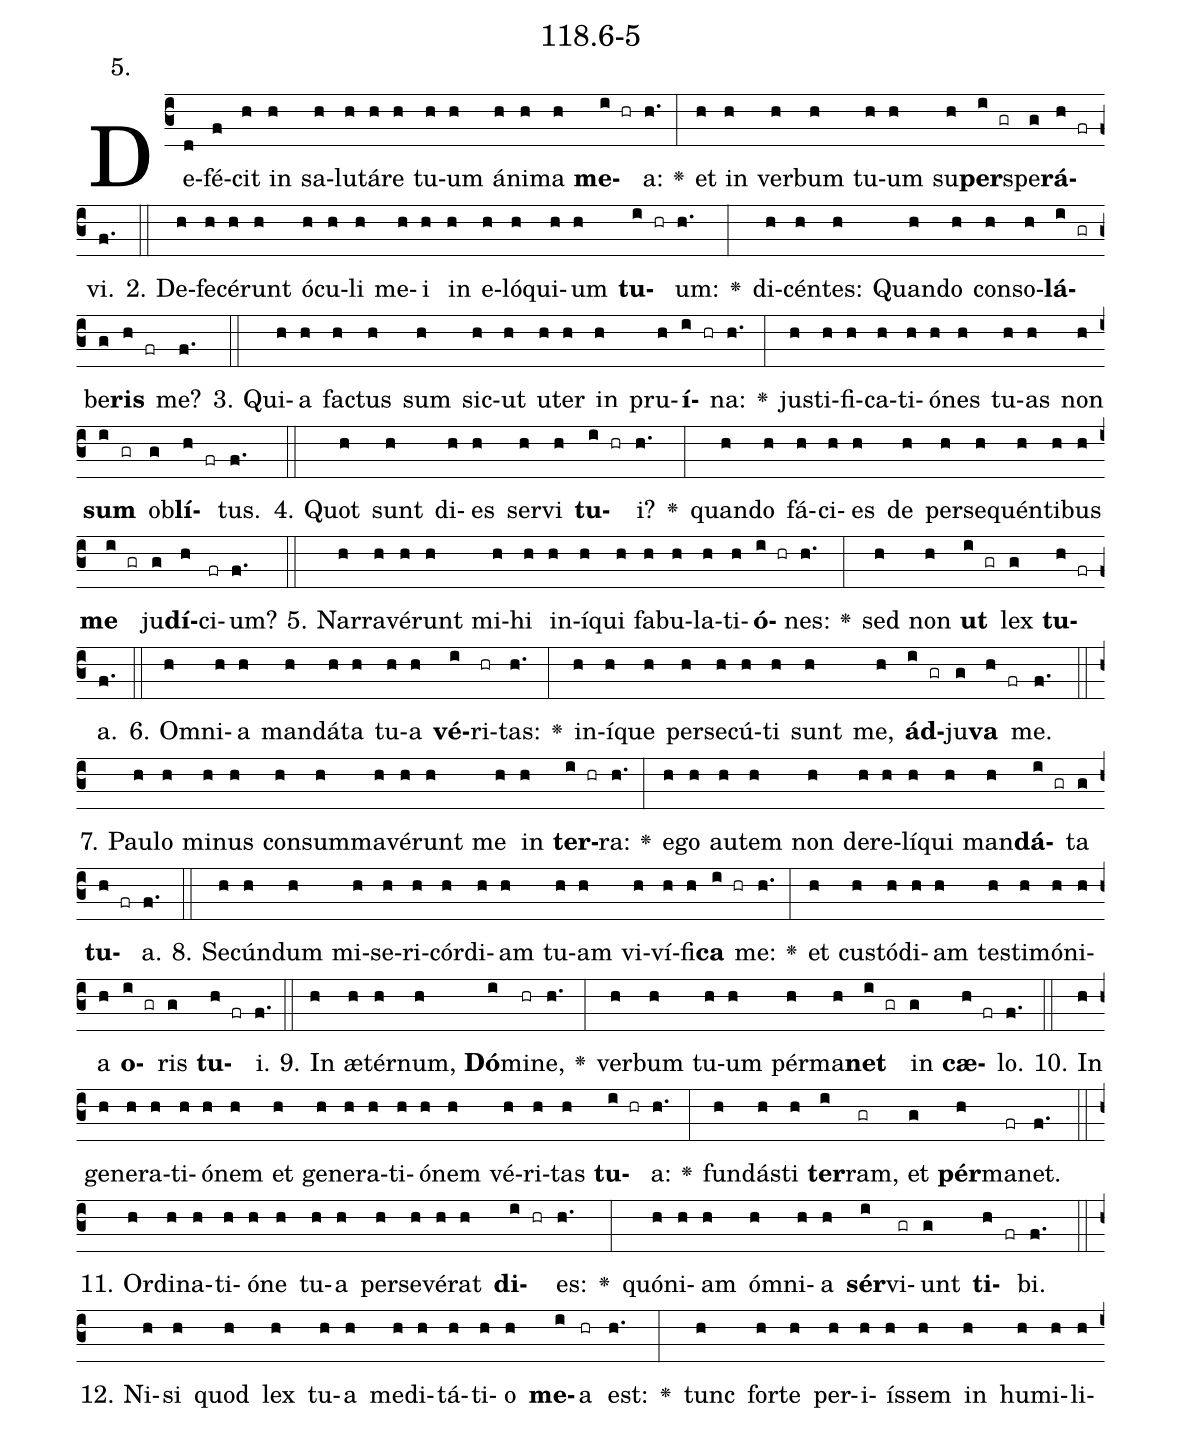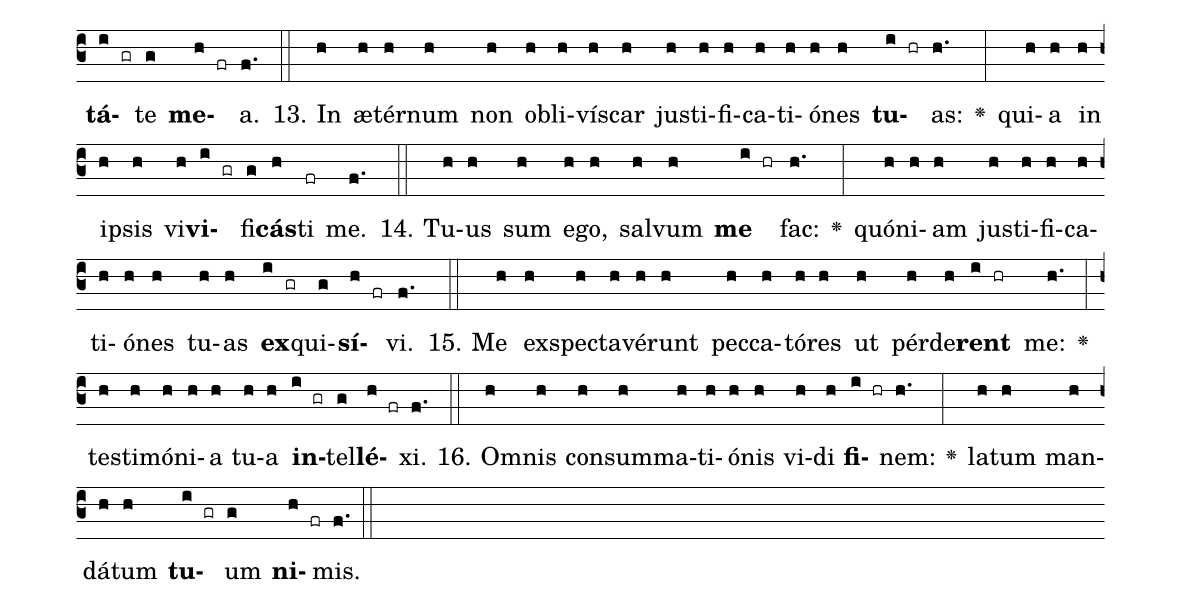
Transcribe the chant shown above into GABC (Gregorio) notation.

name: 118.6-5;
annotation: 5.;
%%
(c3)De(d)fé(f)cit(h) in(h) sa(h)lu(h)tá(h)re(h) tu(h)um(h) á(h)ni(h)ma(h) <b>me</b>(i hr)a:(h.) <v>\greheightstar</v>(:) et(h) in(h) ver(h)bum(h) tu(h)um(h) su(h)<b>per</b>(i gr)spe(g)<b>rá</b>(h fr)vi.(f.) (::)
2. De(h)fe(h)cé(h)runt(h) ó(h)cu(h)li(h) me(h)i(h) in(h) e(h)ló(h)qui(h)um(h) <b>tu</b>(i hr)um:(h.) <v>\greheightstar</v>(:) di(h)cén(h)tes:(h) Quan(h)do(h) con(h)so(h)<b>lá</b>(i gr)be(g)<b>ris</b>(h fr) me?(f.) (::)
3. Qui(h)a(h) fac(h)tus(h) sum(h) sic(h)ut(h) u(h)ter(h) in(h) pru(h)<b>í</b>(i hr)na:(h.) <v>\greheightstar</v>(:) jus(h)ti(h)fi(h)ca(h)ti(h)ó(h)nes(h) tu(h)as(h) non(h) <b>sum</b>(i gr) ob(g)<b>lí</b>(h fr)tus.(f.) (::)
4. Quot(h) sunt(h) di(h)es(h) ser(h)vi(h) <b>tu</b>(i hr)i?(h.) <v>\greheightstar</v>(:) quan(h)do(h) fá(h)ci(h)es(h) de(h) per(h)se(h)quén(h)ti(h)bus(h) <b>me</b>(i gr) ju(g)<b>dí</b>(h)ci(fr)um?(f.) (::)
5. Nar(h)ra(h)vé(h)runt(h) mi(h)hi(h) in(h)í(h)qui(h) fa(h)bu(h)la(h)ti(h)<b>ó</b>(i hr)nes:(h.) <v>\greheightstar</v>(:) sed(h) non(h) <b>ut</b>(i gr) lex(g) <b>tu</b>(h fr)a.(f.) (::)
6. Om(h)ni(h)a(h) man(h)dá(h)ta(h) tu(h)a(h) <b>vé</b>(i)ri(hr)tas:(h.) <v>\greheightstar</v>(:) in(h)í(h)que(h) per(h)se(h)cú(h)ti(h) sunt(h) me,(h) <b>ád</b>(i gr)ju(g)<b>va</b>(h fr) me.(f.) (::)
7. Pau(h)lo(h) mi(h)nus(h) con(h)sum(h)ma(h)vé(h)runt(h) me(h) in(h) <b>ter</b>(i hr)ra:(h.) <v>\greheightstar</v>(:) e(h)go(h) au(h)tem(h) non(h) de(h)re(h)lí(h)qui(h) man(h)<b>dá</b>(i gr)ta(g) <b>tu</b>(h fr)a.(f.) (::)
8. Se(h)cún(h)dum(h) mi(h)se(h)ri(h)cór(h)di(h)am(h) tu(h)am(h) vi(h)ví(h)fi(h)<b>ca</b>(i hr) me:(h.) <v>\greheightstar</v>(:) et(h) cus(h)tó(h)di(h)am(h) tes(h)ti(h)mó(h)ni(h)a(h) <b>o</b>(i gr)ris(g) <b>tu</b>(h fr)i.(f.) (::)
9. In(h) æ(h)tér(h)num,(h) <b>Dó</b>(i)mi(hr)ne,(h.) <v>\greheightstar</v>(:) ver(h)bum(h) tu(h)um(h) pér(h)ma(h)<b>net</b>(i gr) in(g) <b>cæ</b>(h fr)lo.(f.) (::)
10. In(h) ge(h)ne(h)ra(h)ti(h)ó(h)nem(h) et(h) ge(h)ne(h)ra(h)ti(h)ó(h)nem(h) vé(h)ri(h)tas(h) <b>tu</b>(i hr)a:(h.) <v>\greheightstar</v>(:) fun(h)dás(h)ti(h) <b>ter</b>(i)ram,(gr) et(g) <b>pér</b>(h)ma(fr)net.(f.) (::)
11. Or(h)di(h)na(h)ti(h)ó(h)ne(h) tu(h)a(h) per(h)se(h)vé(h)rat(h) <b>di</b>(i hr)es:(h.) <v>\greheightstar</v>(:) quón(h)i(h)am(h) óm(h)ni(h)a(h) <b>sér</b>(i)vi(gr)unt(g) <b>ti</b>(h fr)bi.(f.) (::)
12. Ni(h)si(h) quod(h) lex(h) tu(h)a(h) me(h)di(h)tá(h)ti(h)o(h) <b>me</b>(i)a(hr) est:(h.) <v>\greheightstar</v>(:) tunc(h) for(h)te(h) per(h)i(h)ís(h)sem(h) in(h) hu(h)mi(h)li(h)<b>tá</b>(i gr)te(g) <b>me</b>(h fr)a.(f.) (::)
13. In(h) æ(h)tér(h)num(h) non(h) ob(h)li(h)vís(h)car(h) jus(h)ti(h)fi(h)ca(h)ti(h)ó(h)nes(h) <b>tu</b>(i hr)as:(h.) <v>\greheightstar</v>(:) qui(h)a(h) in(h) ip(h)sis(h) vi(h)<b>vi</b>(i gr)fi(g)<b>cás</b>(h)ti(fr) me.(f.) (::)
14. Tu(h)us(h) sum(h) e(h)go,(h) sal(h)vum(h) <b>me</b>(i hr) fac:(h.) <v>\greheightstar</v>(:) quón(h)i(h)am(h) jus(h)ti(h)fi(h)ca(h)ti(h)ó(h)nes(h) tu(h)as(h) <b>ex</b>(i gr)qui(g)<b>sí</b>(h fr)vi.(f.) (::)
15. Me(h) ex(h)spec(h)ta(h)vé(h)runt(h) pec(h)ca(h)tó(h)res(h) ut(h) pér(h)de(h)<b>rent</b>(i hr) me:(h.) <v>\greheightstar</v>(:) tes(h)ti(h)mó(h)ni(h)a(h) tu(h)a(h) <b>in</b>(i gr)tel(g)<b>lé</b>(h fr)xi.(f.) (::)
16. Om(h)nis(h) con(h)sum(h)ma(h)ti(h)ó(h)nis(h) vi(h)di(h) <b>fi</b>(i hr)nem:(h.) <v>\greheightstar</v>(:) la(h)tum(h) man(h)dá(h)tum(h) <b>tu</b>(i gr)um(g) <b>ni</b>(h fr)mis.(f.) (::)
